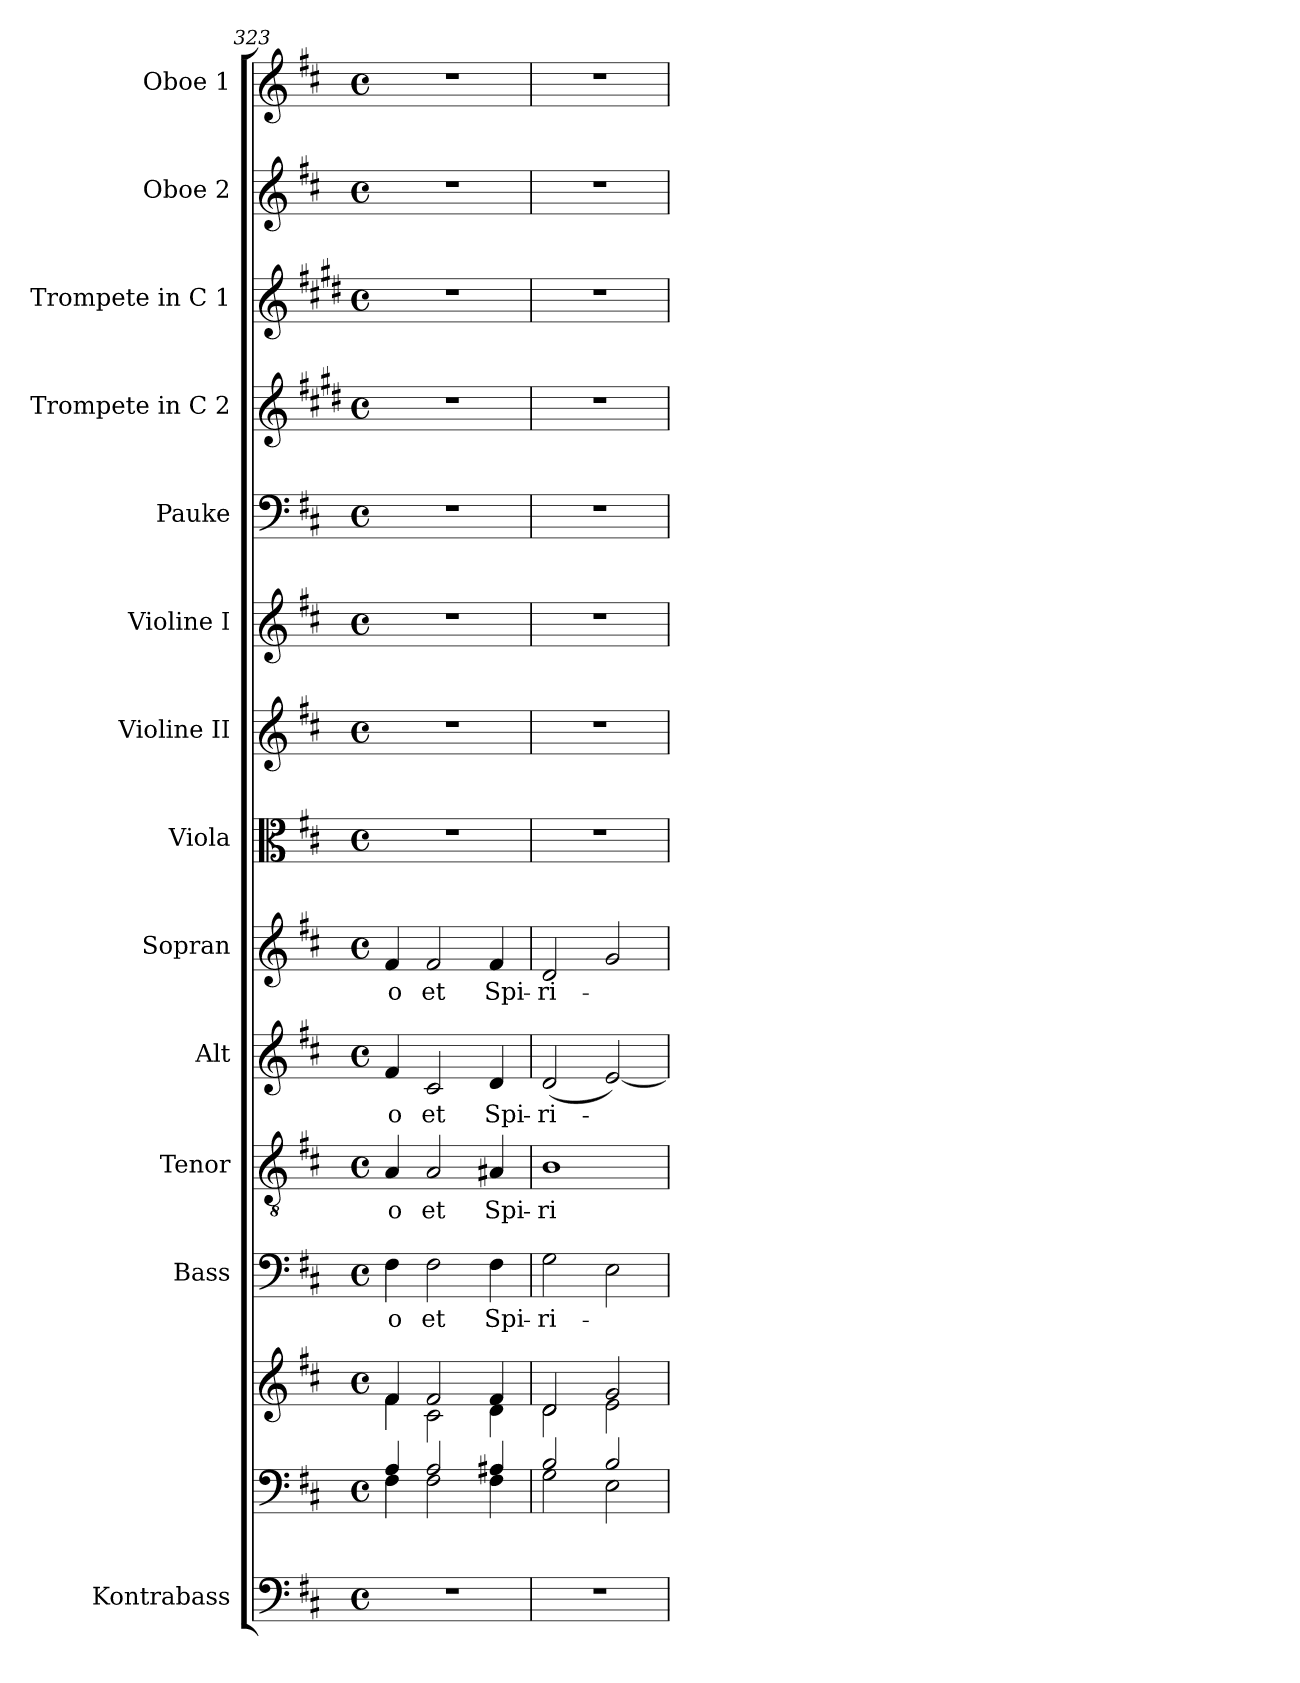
**kern	**kern	**kern	**kern	**text	**kern	**text	**kern	**text	**kern	**text	**kern	**kern	**kern	**kern	**kern	**kern	**kern	**kern
*part14	*part13	*part13	*part12	*part12	*part11	*part11	*part10	*part10	*part9	*part9	*part8	*part7	*part6	*part5	*part4	*part3	*part2	*part1
*staff15	*staff14	*staff13	*staff12	*staff12	*staff11	*staff11	*staff10	*staff10	*staff9	*staff9	*staff8	*staff7	*staff6	*staff5	*staff4	*staff3	*staff2	*staff1
*I"Kontrabass	*	*	*I"Bass	*	*I"Tenor	*	*I"Alt	*	*I"Sopran	*	*I"Viola	*I"Violine II	*I"Violine I	*I"Pauke	*I"Trompete in C 2	*I"Trompete in C 1	*I"Oboe 2	*I"Oboe 1
*I'Kb.	*	*	*I'B	*	*I'T	*	*I'A	*	*I'S	*	*I'Vla.	*I'Vl. II	*I'Vl. I	*I'Pk.	*	*	*I'Ob. 2	*I'Ob. 1
*clefF4	*clefF4	*clefG2	*clefF4	*	*clefGv2	*	*clefG2	*	*clefG2	*	*clefC3	*clefG2	*clefG2	*clefF4	*clefG2	*clefG2	*clefG2	*clefG2
*ITrd7c12	*	*	*	*	*	*	*	*	*	*	*	*	*	*	*ITrd1c2	*ITrd1c2	*	*
*k[f#c#]	*k[f#c#]	*k[f#c#]	*k[f#c#]	*	*k[f#c#]	*	*k[f#c#]	*	*k[f#c#]	*	*k[f#c#]	*k[f#c#]	*k[f#c#]	*k[f#c#]	*k[f#c#]	*k[f#c#]	*k[f#c#]	*k[f#c#]
*D:	*D:	*D:	*D:	*	*D:	*	*D:	*	*D:	*	*D:	*D:	*D:	*D:	*D:	*D:	*D:	*D:
*M4/4	*M4/4	*M4/4	*M4/4	*	*M4/4	*	*M4/4	*	*M4/4	*	*M4/4	*M4/4	*M4/4	*M4/4	*M4/4	*M4/4	*M4/4	*M4/4
*met(c)	*met(c)	*met(c)	*met(c)	*	*met(c)	*	*met(c)	*	*met(c)	*	*met(c)	*met(c)	*met(c)	*met(c)	*met(c)	*met(c)	*met(c)	*met(c)
=323	=323	=323	=323	=323	=323	=323	=323	=323	=323	=323	=323	=323	=323	=323	=323	=323	=323	=323
*	*^	*^	*	*	*	*	*	*	*	*	*	*	*	*	*	*	*	*
!	!	!	!	!	!	!LO:LY:b	!	!LO:LY:b	!	!LO:LY:b	!	!LO:LY:b	!	!	!	!	!	!	!	!
1r	4A/	4F#\	4f#/	4f#\	4F#\	-o	4A/	-o	4f#/	-o	4f#/	-o	1r	1r	1r	1r	1r	1r	1r	1r
!	!	!	!	!	!	!LO:LY:b	!	!LO:LY:b	!	!LO:LY:b	!	!LO:LY:b	!	!	!	!	!	!	!	!
.	2A/	2F#\	2f#/	2c#\	2F#\	et	2A/	et	2c#/	et	2f#/	et	.	.	.	.	.	.	.	.
!	!	!	!	!	!	!LO:LY:b	!	!LO:LY:b	!	!LO:LY:b	!	!LO:LY:b	!	!	!	!	!	!	!	!
.	4A#X/	4F#\	4f#/	4d\	4F#\	Spi-	4A#X/	Spi-	4d/	Spi-	4f#/	Spi-	.	.	.	.	.	.	.	.
=324	=324	=324	=324	=324	=324	=324	=324	=324	=324	=324	=324	=324	=324	=324	=324	=324	=324	=324	=324	=324
!	!	!	!	!	!	!LO:LY:b	!	!LO:LY:b	!	!LO:LY:b	!	!LO:LY:b	!	!	!	!	!	!	!	!
1r	2B/	2G\	2d/	2d\	2G\	-ri-	1B	-ri-	(<2d/	-ri-	2d/	-ri-	1r	1r	1r	1r	1r	1r	1r	1r
.	2B/	2E\	2g/	2e\	2E\	.	.	.	[2e/)	.	2g/	.	.	.	.	.	.	.	.	.
*	*v	*v	*	*	*	*	*	*	*	*	*	*	*	*	*	*	*	*	*	*
*	*	*v	*v	*	*	*	*	*	*	*	*	*	*	*	*	*	*	*	*
=	=	=	=	=	=	=	=	=	=	=	=	=	=	=	=	=	=	=
*-	*-	*-	*-	*-	*-	*-	*-	*-	*-	*-	*-	*-	*-	*-	*-	*-	*-	*-
